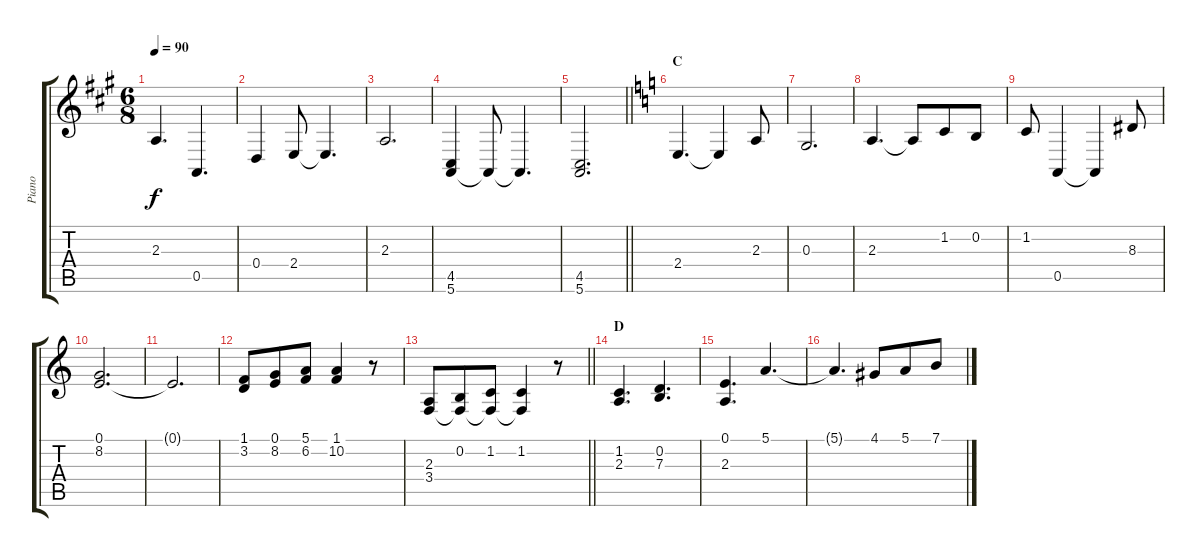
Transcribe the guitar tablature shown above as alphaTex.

\track ("Piano" "Piano") {instrument acousticgrandpiano}
\staff {score tabs}
\tuning (E4 B3 G3 D3 A2 E2) {hide}
\ts (6 8)
\tempo 90
\clef g2
\ks a
2.3{t}.4{d dy f} 0.5.4{d} |
0.4.4 2.4.8 2.4{t}.4{d} |
2.3.2{d} |
(4.5 5.6).4 5.6{t}.8 5.6{t}.4{d} |
\barLineRight lightlight
(4.5 5.6).2{d} |
\section ("" "C")
\ks c
2.4.4{d} 2.4{t}.4 2.3.8 |
0.3.2{d} |
2.3.4{d} 2.3{t}.8 1.2.8 0.2.8 |
1.2.8 0.5.4 0.5{t}.4 8.3.8 |
(0.1 8.2).2{d} |
0.1{t}.2{d} |
(1.1 3.2).8 (0.1 8.2).8 (5.1 6.2).8 (1.1 10.2).4 r.8 |
\barLineRight lightlight
(2.3 3.4).8 (0.2 3.4{t}).8 (1.2 3.4{t}).8 (1.2 3.4{t}).4 r.8 |
\section ("" "D")
(1.2 2.3).4{d} (0.2 7.3).4{d} |
(0.1 2.3).4{d} 5.1.4{d} |
5.1{t}.4{d} 4.1.8 5.1.8 7.1.8
